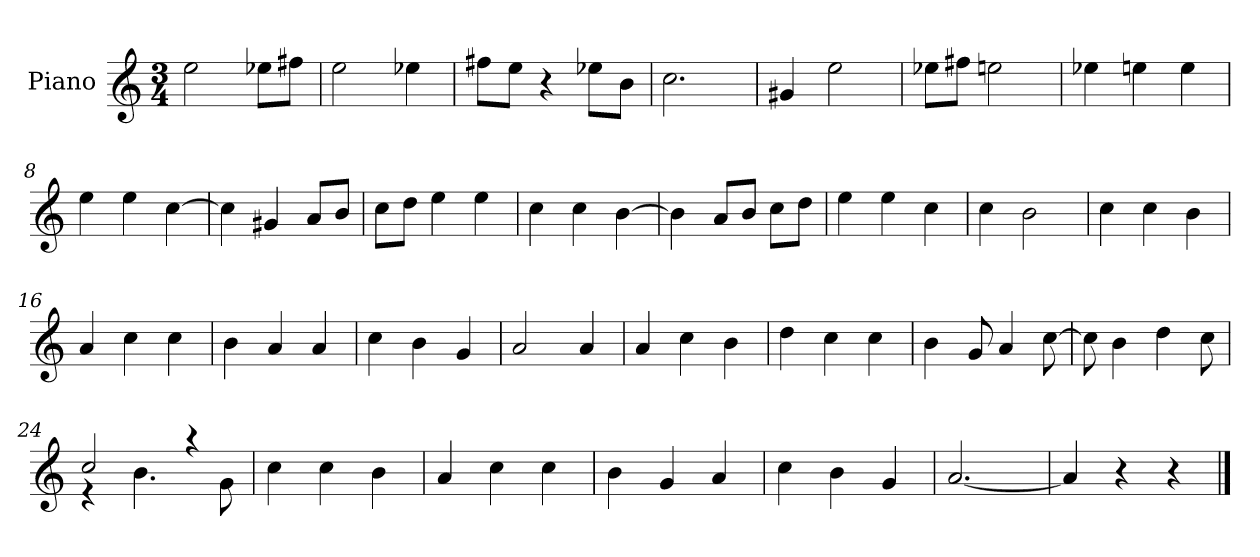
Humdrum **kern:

**kern
*part1
*staff1
*I"Piano
*I'P-no
*clefG2
*k[]
*M3/4
*MM176
=1
2ee\
8ee-X\L
8ff#X\J
=2
2ee\
4ee-X\
=3
8ff#X\L
8ee\J
4r
8ee-X\L
8b\J
=4
2.cc\
=5
4g#X/
2ee\
=6
8ee-X\L
8ff#X\J
2een\
=7
4ee-X\
4een\
4ee\
=8
4ee\
4ee\
[4cc\
=9
4cc\]
4g#X/
8a/L
8b/J
!!LO:LB:g=z
=10
8cc\L
8dd\J
4ee\
4ee\
=11
4cc\
4cc\
[4b\
=12
4b\]
8a/L
8b/J
8cc\L
8dd\J
=13
4ee\
4ee\
4cc\
=14
4cc\
2b\
=15
4cc\
4cc\
4b\
=16
4a/
4cc\
4cc\
=17
4b\
4a/
4a/
=18
4cc\
4b\
4g/
=19
2a/
4a/
=20
4a/
4cc\
4b\
!!LO:LB:g=z
=21
4dd\
4cc\
4cc\
=22
4b\
8g/
4a/
[8cc\
=23
8cc\]
4b\
4dd\
8cc\
=24
*^
2cc/	4r
.	4.b\
4r	.
.	8g\
*v	*v
=25
4cc\
4cc\
4b\
=26
4a/
4cc\
4cc\
=27
4b\
4g/
4a/
=28
4cc\
4b\
4g/
=29
[2.a/
=30
4a/]
4r
4r
==
*-
